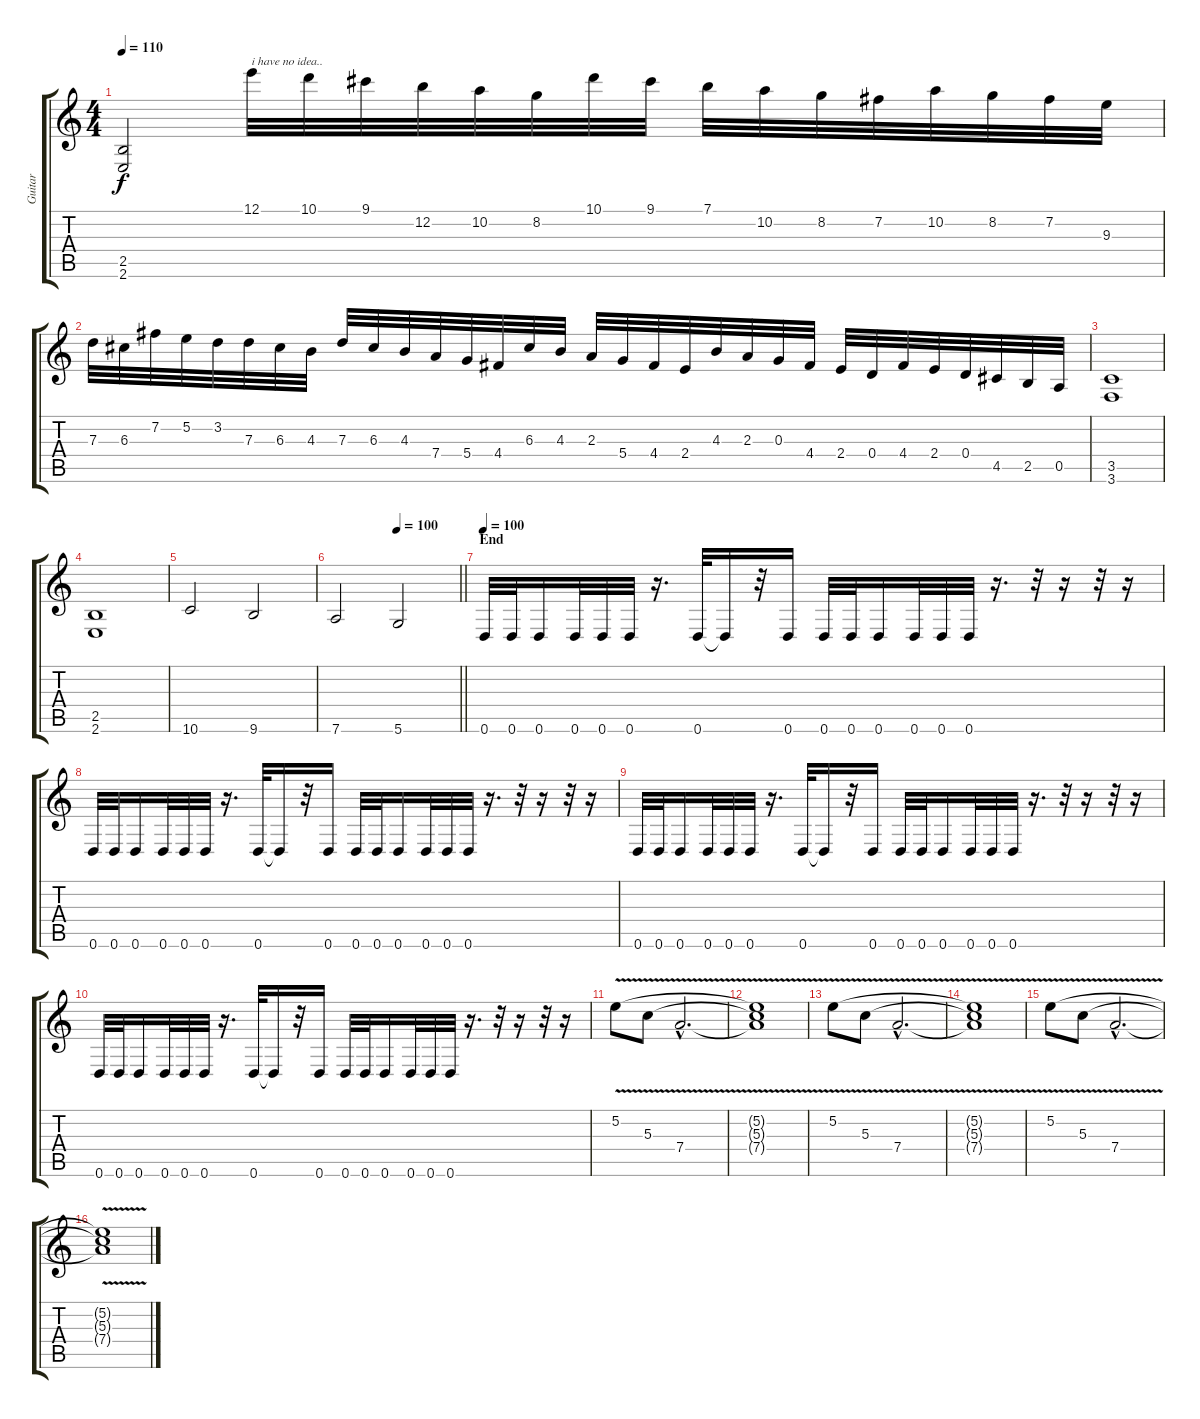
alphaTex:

\track ("Guitar" "Guitar") {instrument distortionguitar}
\staff {score tabs}
\tuning (E4 B3 G3 D3 A2 D2) {hide}
\ts (4 4)
\tempo 110
\clef g2
\ks c
(2.5 2.6).2{dy f} 12.1.32{txt "i have no idea.."} 10.1.32 9.1.32 12.2.32 10.2.32 8.2.32 10.1.32 9.1.32 7.1.32 10.2.32 8.2.32 7.2.32 10.2.32 8.2.32 7.2.32 9.3.32 |
7.3.32 6.3.32 7.2.32 5.2.32 3.2.32 7.3.32 6.3.32 4.3.32 7.3.32 6.3.32 4.3.32 7.4.32 5.4.32 4.4.32 6.3.32 4.3.32 2.3.32 5.4.32 4.4.32 2.4.32 4.3.32 2.3.32 0.3.32 4.4.32 2.4.32 0.4.32 4.4.32 2.4.32 0.4.32 4.5.32 2.5.32 0.5.32 |
(3.5 3.6).1 |
(2.5 2.6).1 |
10.6.2 9.6.2 |
\tempo (100 0.5)
\barLineRight lightlight
7.6.2 5.6.2 |
\section ("" "End")
\tempo 100
0.6.32 0.6.32 0.6.16 0.6.32 0.6.32 0.6.32 r.16{d} 0.6.32 0.6{t}.16 r.32 0.6.16 0.6.32 0.6.32 0.6.16 0.6.32 0.6.32 0.6.32 r.16{d} r.32 r.16 r.32 r.16 |
0.6.32 0.6.32 0.6.16 0.6.32 0.6.32 0.6.32 r.16{d} 0.6.32 0.6{t}.16 r.32 0.6.16 0.6.32 0.6.32 0.6.16 0.6.32 0.6.32 0.6.32 r.16{d} r.32 r.16 r.32 r.16 |
0.6.32 0.6.32 0.6.16 0.6.32 0.6.32 0.6.32 r.16{d} 0.6.32 0.6{t}.16 r.32 0.6.16 0.6.32 0.6.32 0.6.16 0.6.32 0.6.32 0.6.32 r.16{d} r.32 r.16 r.32 r.16 |
0.6.32 0.6.32 0.6.16 0.6.32 0.6.32 0.6.32 r.16{d} 0.6.32 0.6{t}.16 r.32 0.6.16 0.6.32 0.6.32 0.6.16 0.6.32 0.6.32 0.6.32 r.16{d} r.32 r.16 r.32 r.16 |
5.2{v}.8{instrument overdrivenguitar} 5.3{v}.8 7.4{v hac}.2{d} |
(5.2{t} 5.3{t} 7.4{t}).1 |
5.2{v}.8 5.3{v}.8 7.4{v hac}.2{d} |
(5.2{t} 5.3{t} 7.4{t}).1 |
5.2{v}.8 5.3{v}.8 7.4{v hac}.2{d} |
(5.2{t} 5.3{t} 7.4{t}).1
